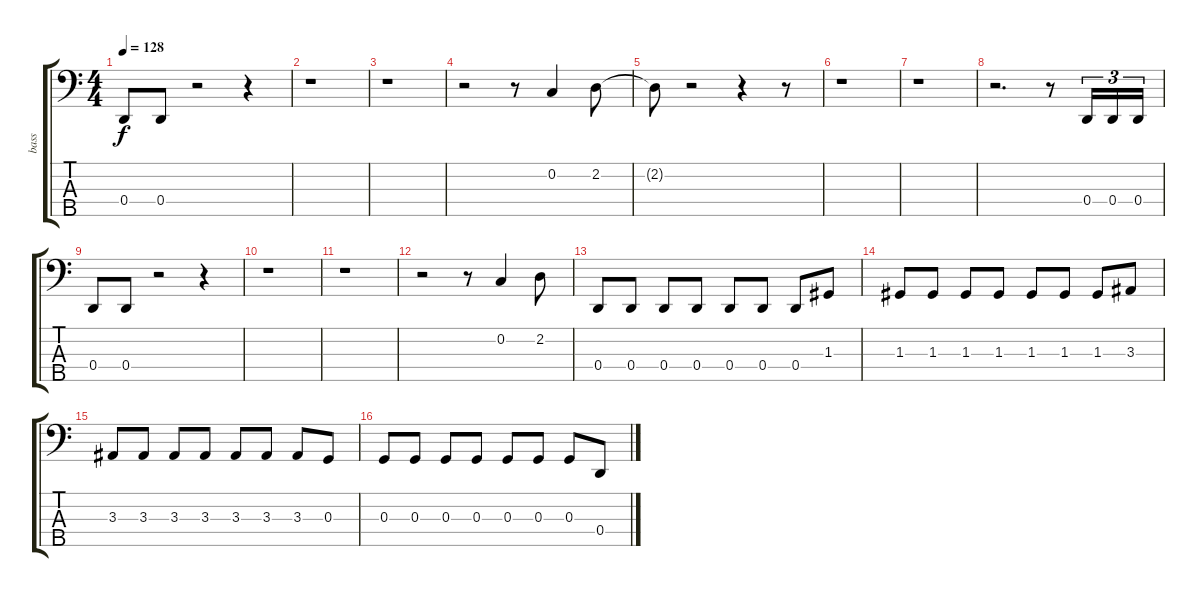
\track ("bass" "bass") {instrument electricbassfinger}
\staff {score tabs}
\tuning (F2 C2 G1 D1 A0) {hide}
\ts (4 4)
\tempo 128
\clef f4
\ks c
0.4.8{dy f} 0.4.8 r.2 r.4 |
r.1 |
r.1 |
r.2 r.8 0.2.4 2.2.8 |
2.2{t}.8 r.2 r.4 r.8 |
r.1 |
r.1 |
r.2{d} r.8 0.4.16{tu (3 2)} 0.4.16{tu (3 2)} 0.4.16{tu (3 2)} |
0.4.8 0.4.8 r.2 r.4 |
r.1 |
r.1 |
r.2 r.8 0.2.4 2.2.8 |
0.4.8 0.4.8 0.4.8 0.4.8 0.4.8 0.4.8 0.4.8 1.3.8 |
1.3.8 1.3.8 1.3.8 1.3.8 1.3.8 1.3.8 1.3.8 3.3.8 |
3.3.8 3.3.8 3.3.8 3.3.8 3.3.8 3.3.8 3.3.8 0.3.8 |
0.3.8 0.3.8 0.3.8 0.3.8 0.3.8 0.3.8 0.3.8 0.4.8
